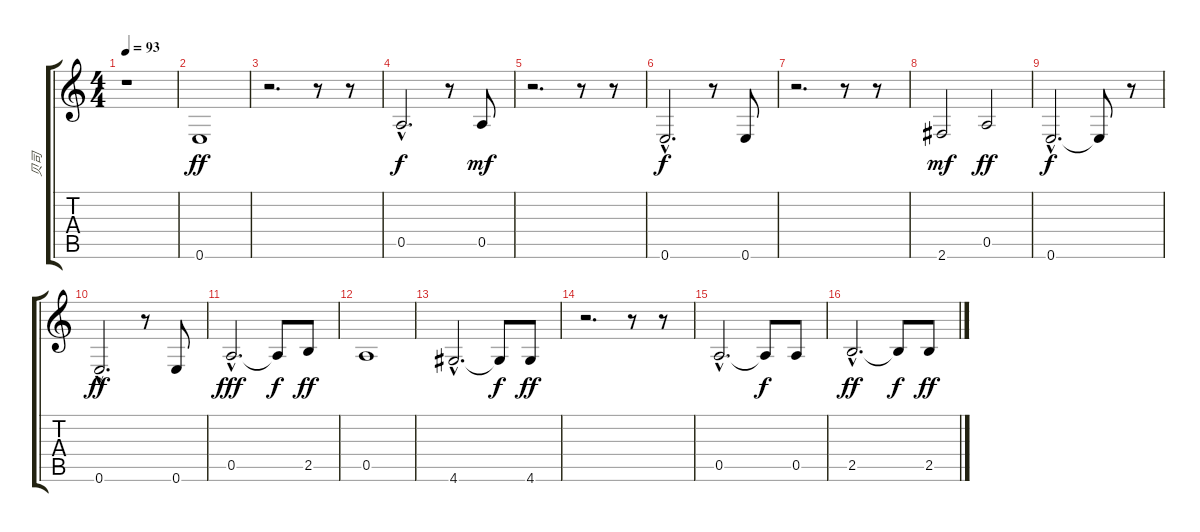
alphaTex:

\track ("贝司" "贝司") {instrument electricbassfinger}
\staff {score tabs}
\tuning (E4 B3 G3 D3 A2 E2) {hide}
\ts (4 4)
\tempo 93
\clef g2
\ks c
r.1{dy f} |
0.6.1{dy ff} |
r.2{d} r.8 r.8 |
0.5{hac}.2{d dy f} r.8 0.5.8{dy mf} |
r.2{d} r.8 r.8 |
0.6{hac}.2{d dy f} r.8 0.6.8 |
r.2{d} r.8 r.8 |
2.6.2{dy mf} 0.5.2{dy ff} |
0.6{hac}.2{d dy f} 0.6{t}.8 r.8 |
0.6{hac}.2{d dy ff} r.8 0.6.8 |
0.5{hac}.2{d dy fff} 0.5{t}.8{dy f} 2.5.8{dy ff} |
0.5.1 |
4.6{hac}.2{d} 4.6{t}.8{dy f} 4.6.8{dy ff} |
r.2{d} r.8 r.8 |
0.5{hac}.2{d} 0.5{t}.8{dy f} 0.5.8 |
2.5{hac}.2{d dy ff} 2.5{t}.8{dy f} 2.5.8{dy ff}
